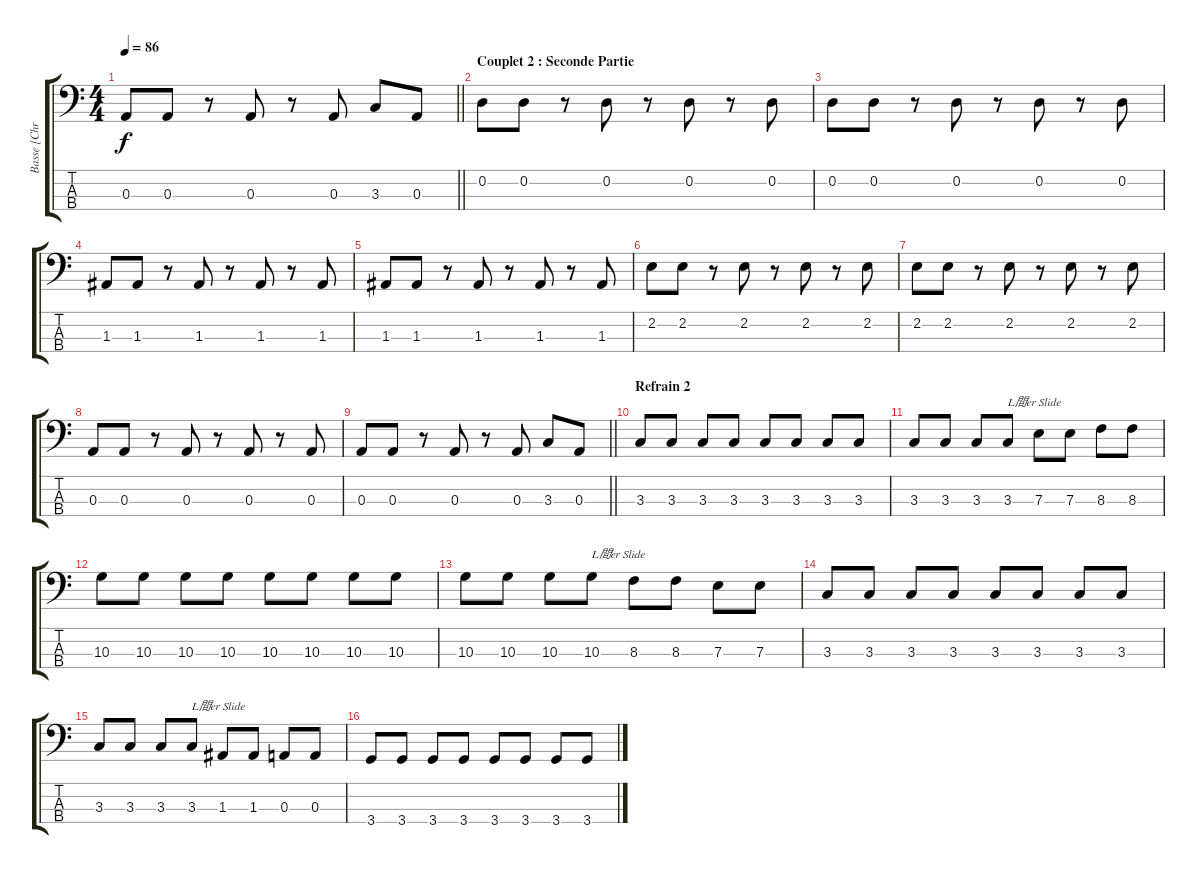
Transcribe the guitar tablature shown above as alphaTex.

\track ("Basse [Christopher Wolstenholme]" "Basse [Chr") {instrument electricbassfinger}
\staff {score tabs}
\tuning (G2 D2 A1 E1) {hide}
\ts (4 4)
\tempo 86
\clef f4
\barLineRight lightlight
\ks c
0.3.8{dy f} 0.3.8 r.8 0.3.8 r.8 0.3.8 3.3.8 0.3.8 |
\section ("" "Couplet 2 : Seconde Partie")
0.2.8 0.2.8 r.8 0.2.8 r.8 0.2.8 r.8 0.2.8 |
0.2.8 0.2.8 r.8 0.2.8 r.8 0.2.8 r.8 0.2.8 |
1.3.8 1.3.8 r.8 1.3.8 r.8 1.3.8 r.8 1.3.8 |
1.3.8 1.3.8 r.8 1.3.8 r.8 1.3.8 r.8 1.3.8 |
2.2.8 2.2.8 r.8 2.2.8 r.8 2.2.8 r.8 2.2.8 |
2.2.8 2.2.8 r.8 2.2.8 r.8 2.2.8 r.8 2.2.8 |
0.3.8 0.3.8 r.8 0.3.8 r.8 0.3.8 r.8 0.3.8 |
\barLineRight lightlight
0.3.8 0.3.8 r.8 0.3.8 r.8 0.3.8 3.3.8 0.3.8 |
\section ("" "Refrain 2")
3.3.8 3.3.8 3.3.8 3.3.8 3.3.8 3.3.8 3.3.8 3.3.8 |
3.3.8 3.3.8 3.3.8 3.3.8{txt "L間er Slide"} 7.3.8 7.3.8 8.3.8 8.3.8 |
10.3.8 10.3.8 10.3.8 10.3.8 10.3.8 10.3.8 10.3.8 10.3.8 |
10.3.8 10.3.8 10.3.8 10.3.8{txt "L間er Slide"} 8.3.8 8.3.8 7.3.8 7.3.8 |
3.3.8 3.3.8 3.3.8 3.3.8 3.3.8 3.3.8 3.3.8 3.3.8 |
3.3.8 3.3.8 3.3.8 3.3.8{txt "L間er Slide"} 1.3.8 1.3.8 0.3.8 0.3.8 |
3.4.8 3.4.8 3.4.8 3.4.8 3.4.8 3.4.8 3.4.8 3.4.8
